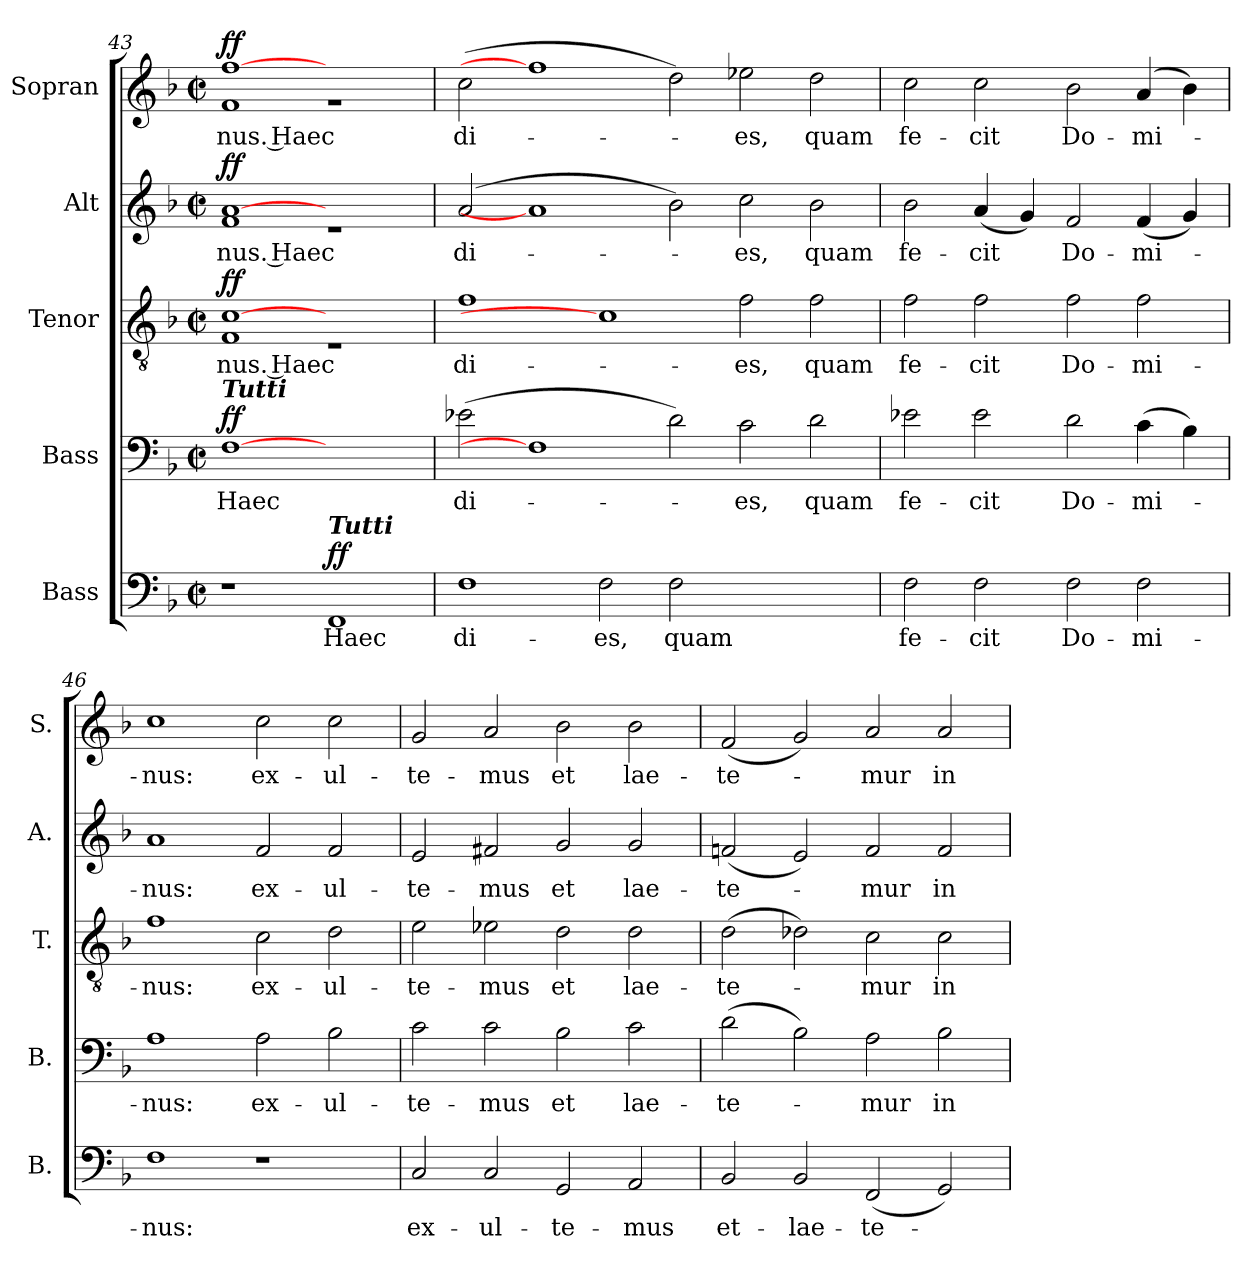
**kern	**text	**dynam	**kern	**text	**dynam	**kern	**text	**dynam	**kern	**text	**dynam	**kern	**text	**dynam
*part5	*part5	*part5	*part4	*part4	*part4	*part3	*part3	*part3	*part2	*part2	*part2	*part1	*part1	*part1
*staff5	*staff5	*staff5	*staff4	*staff4	*staff4	*staff3	*staff3	*staff3	*staff2	*staff2	*staff2	*staff1	*staff1	*staff1
*I"Bass	*	*	*I"Bass	*	*	*I"Tenor	*	*	*I"Alt	*	*	*I"Sopran	*	*
*I'B.	*	*	*I'B.	*	*	*I'T.	*	*	*I'A.	*	*	*I'S.	*	*
!!LO:LB:g=z
*clefF4	*	*	*clefF4	*	*	*clefGv2	*	*	*clefG2	*	*	*clefG2	*	*
*k[b-]	*	*	*k[b-]	*	*	*k[b-]	*	*	*k[b-]	*	*	*k[b-]	*	*
*F:	*	*	*F:	*	*	*F:	*	*	*F:	*	*	*F:	*	*
*M2/2	*	*	*M2/2	*	*	*M2/2	*	*	*M2/2	*	*	*M2/2	*	*
*met(c|)	*	*	*met(c|)	*	*	*met(c|)	*	*	*met(c|)	*	*	*met(c|)	*	*
=43	=43	=43	=43	=43	=43	=43	=43	=43	=43	=43	=43	=43	=43	=43
!	!	!	!	!	!	!	!	!	!	!	!	!LO:TX:a:Bi:t=Tutti	!	!
!	!	!	!	!	!	!	!	!	!LO:TX:a:Bi:t=Tutti	!	!	!	!	!
!	!	!	!	!	!	!LO:TX:a:Bi:t=Tutti	!	!	!	!	!	!	!	!
!	!	!	!LO:TX:a:Bi:t=Tutti	!	!	!	!	!	!	!	!	!	!	!
!	!	!	!	!LO:LY:b	!LO:DY:a	!	!LO:LY:b	!LO:DY:a	!	!LO:LY:b	!LO:DY:a	!	!LO:LY:b	!LO:DY:a
*	*	*	*	*	*	*^	*	*	*^	*	*	*^	*	*
1r	.	.	[1F	Haec	ff	[1c	1F	-nus. Haec	ff	[1a	1f	-nus. Haec	ff	[1ff	1f	-nus. Haec	ff
!LO:TX:a:Bi:t=Tutti	!	!	!	!	!	!	!	!	!	!	!	!	!	!	!	!	!
!	!LO:LY:b	!LO:DY:a	!	!	!	!	!	!	!	!	!	!	!	!	!	!	!
1FF	Haec	ff	1ryy	.	.	1ryy	1rE	.	.	1ryy	1re	.	.	1ryy	1rg	.	.
=44	=44	=44	=44	=44	=44	=44	=44	=44	=44	=44	=44	=44	=44	=44	=44	=44	=44
!	!LO:LY:b	!	!	!LO:LY:b	!	!	!	!LO:LY:b	!	!	!	!LO:LY:b	!	!	!	!LO:LY:b	!
*	*	*	*	*	*	*v	*v	*	*	*	*	*	*	*v	*v	*	*
*	*	*	*	*	*	*	*	*	*v	*v	*	*	*	*	*
1F	di-	.	(>2e-X\	di-	.	1f	di-	.	(2a/	di-	.	(>2cc\	di-	.
.	.	.	1F]	.	.	.	.	.	1a]	.	.	1ff]	.	.
!	!LO:LY:b	!	!	!	!	!	!	!	!	!	!	!	!	!
2F\	-es,	.	.	.	.	1c]	.	.	.	.	.	.	.	.
!	!LO:LY:b	!	!	!	!	!	!	!	!	!	!	!	!	!
2F\	quam	.	2d\)	.	.	.	.	.	2b-\)	.	.	2dd\)	.	.
!	!	!	!	!LO:LY:b	!	!	!LO:LY:b	!	!	!LO:LY:b	!	!	!LO:LY:b	!
1ryy	.	.	2c\	-es,	.	2f\	-es,	.	2cc\	-es,	.	2ee-X\	-es,	.
!	!	!	!	!LO:LY:b	!	!	!LO:LY:b	!	!	!LO:LY:b	!	!	!LO:LY:b	!
.	.	.	2d\	quam	.	2f\	quam	.	2b-\	quam	.	2dd\	quam	.
=45	=45	=45	=45	=45	=45	=45	=45	=45	=45	=45	=45	=45	=45	=45
!	!LO:LY:b	!	!	!LO:LY:b	!	!	!LO:LY:b	!	!	!LO:LY:b	!	!	!LO:LY:b	!
2F\	fe-	.	2e-X\	fe-	.	2f\	fe-	.	2b-\	fe-	.	2cc\	fe-	.
!	!LO:LY:b	!	!	!LO:LY:b	!	!	!LO:LY:b	!	!	!LO:LY:b	!	!	!LO:LY:b	!
2F\	-cit	.	2e-\	-cit	.	2f\	-cit	.	(<4a/	-cit	.	2cc\	-cit	.
.	.	.	.	.	.	.	.	.	4g/)	.	.	.	.	.
!	!LO:LY:b	!	!	!LO:LY:b	!	!	!LO:LY:b	!	!	!LO:LY:b	!	!	!LO:LY:b	!
2F\	Do-	.	2d\	Do-	.	2f\	Do-	.	2f/	Do-	.	2b-\	Do-	.
!	!LO:LY:b	!	!	!LO:LY:b	!	!	!LO:LY:b	!	!	!LO:LY:b	!	!	!LO:LY:b	!
2F\	-mi-	.	(>4c\	-mi-	.	2f\	-mi-	.	(<4f/	-mi-	.	(4a/	-mi-	.
.	.	.	4B-\)	.	.	.	.	.	4g/)	.	.	4b-\)	.	.
=46	=46	=46	=46	=46	=46	=46	=46	=46	=46	=46	=46	=46	=46	=46
!	!LO:LY:b	!	!	!LO:LY:b	!	!	!LO:LY:b	!	!	!LO:LY:b	!	!	!LO:LY:b	!
1F	-nus:	.	1A	-nus:	.	1f	-nus:	.	1a	-nus:	.	1cc	-nus:	.
!	!	!	!	!LO:LY:b	!	!	!LO:LY:b	!	!	!LO:LY:b	!	!	!LO:LY:b	!
1r	.	.	2A\	ex-	.	2c\	ex-	.	2f/	ex-	.	2cc\	ex-	.
!	!	!	!	!LO:LY:b	!	!	!LO:LY:b	!	!	!LO:LY:b	!	!	!LO:LY:b	!
.	.	.	2B-\	-ul-	.	2d\	-ul-	.	2f/	-ul-	.	2cc\	-ul-	.
=47	=47	=47	=47	=47	=47	=47	=47	=47	=47	=47	=47	=47	=47	=47
!	!LO:LY:b	!	!	!LO:LY:b	!	!	!LO:LY:b	!	!	!LO:LY:b	!	!	!LO:LY:b	!
2C/	ex-	.	2c\	-te-	.	2e\	-te-	.	2e/	-te-	.	2g/	-te-	.
!	!LO:LY:b	!	!	!LO:LY:b	!	!	!LO:LY:b	!	!	!LO:LY:b	!	!	!LO:LY:b	!
2C/	-ul-	.	2c\	-mus	.	2e-X\	-mus	.	2f#X/	-mus	.	2a/	-mus	.
!	!LO:LY:b	!	!	!LO:LY:b	!	!	!LO:LY:b	!	!	!LO:LY:b	!	!	!LO:LY:b	!
2GG/	-te-	.	2B-\	et	.	2d\	et	.	2g/	et	.	2b-\	et	.
!	!LO:LY:b	!	!	!LO:LY:b	!	!	!LO:LY:b	!	!	!LO:LY:b	!	!	!LO:LY:b	!
2AA/	-mus	.	2c\	lae-	.	2d\	lae-	.	2g/	lae-	.	2b-\	lae-	.
!!LO:PB:g=z
=48	=48	=48	=48	=48	=48	=48	=48	=48	=48	=48	=48	=48	=48	=48
!	!LO:LY:b	!	!	!LO:LY:b	!	!	!LO:LY:b	!	!	!LO:LY:b	!	!	!LO:LY:b	!
2BB-/	et-	.	(>2d\	-te-	.	(>2d\	-te-	.	(<2fn/	-te-	.	(<2f/	-te-	.
!	!LO:LY:b	!	!	!	!	!	!	!	!	!	!	!	!	!
2BB-/	-lae-	.	2B-\)	.	.	2d-X\)	.	.	2e/)	.	.	2g/)	.	.
!	!LO:LY:b	!	!	!LO:LY:b	!	!	!LO:LY:b	!	!	!LO:LY:b	!	!	!LO:LY:b	!
(<2FF/	-te-	.	2A\	-mur	.	2c\	-mur	.	2f/	-mur	.	2a/	-mur	.
!	!	!	!	!LO:LY:b	!	!	!LO:LY:b	!	!	!LO:LY:b	!	!	!LO:LY:b	!
2GG/)	.	.	2B-\	in	.	2c\	in	.	2f/	in	.	2a/	in	.
=	=	=	=	=	=	=	=	=	=	=	=	=	=	=
*-	*-	*-	*-	*-	*-	*-	*-	*-	*-	*-	*-	*-	*-	*-
